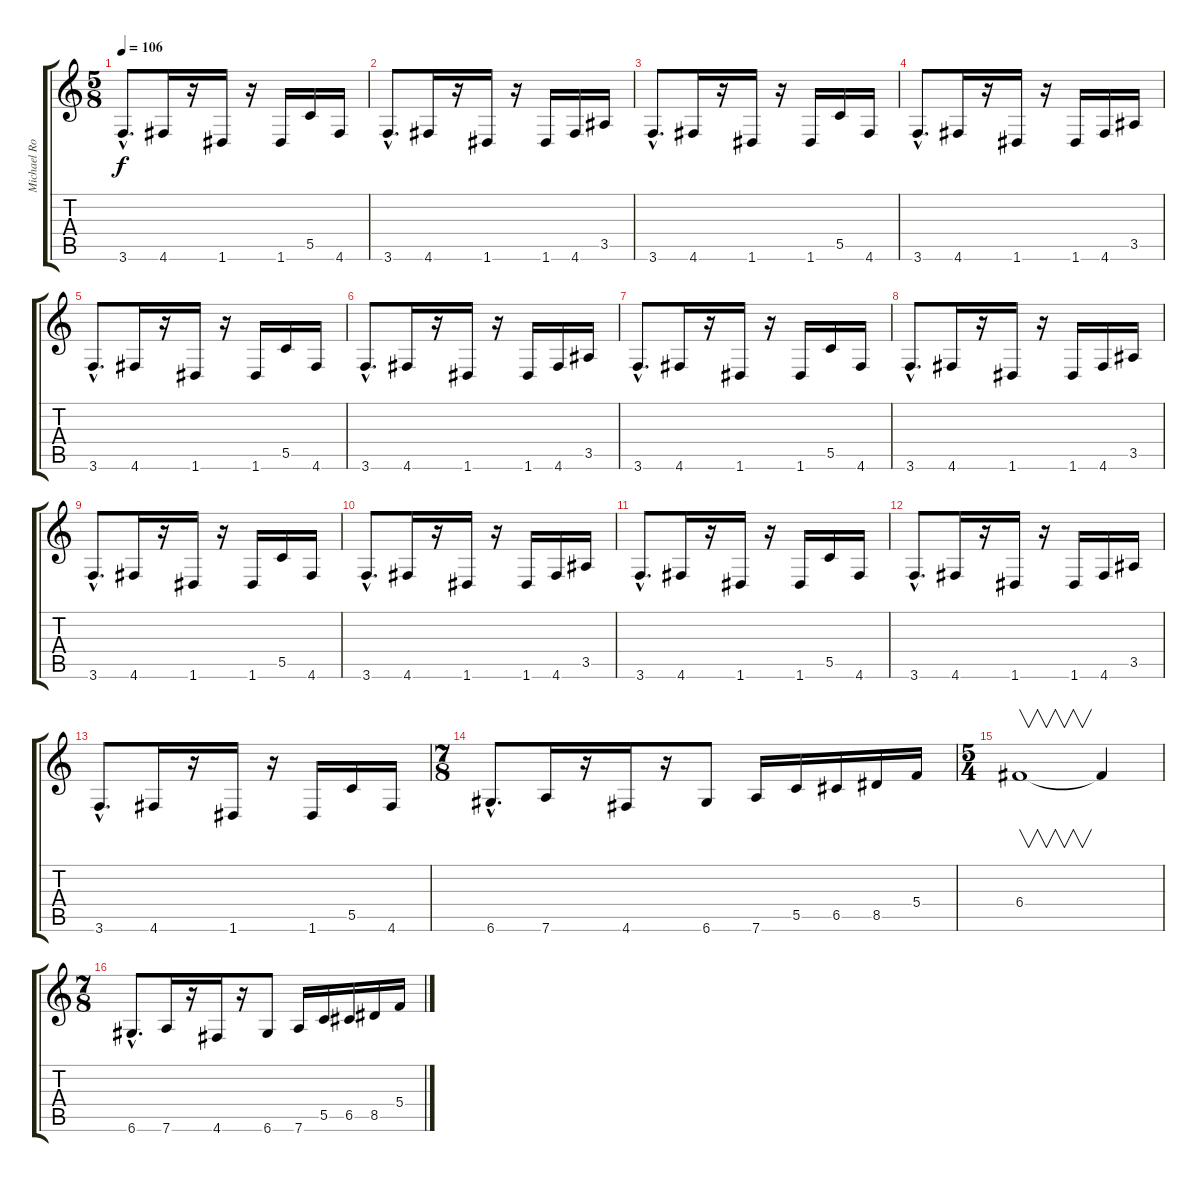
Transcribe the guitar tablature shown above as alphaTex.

\track ("Michael Romeo" "Michael Ro") {instrument distortionguitar}
\staff {score tabs}
\tuning (D4 A3 F3 C3 G2 D2) {hide}
\ts (5 8)
\tempo 106
\clef g2
\ks c
3.6{hac}.8{d dy f} 4.6.16 r.16 1.6.16 r.16 1.6.16 5.5.16 4.6.16 |
3.6{hac}.8{d} 4.6.16 r.16 1.6.16 r.16 1.6.16 4.6.16 3.5.16 |
3.6{hac}.8{d} 4.6.16 r.16 1.6.16 r.16 1.6.16 5.5.16 4.6.16 |
3.6{hac}.8{d} 4.6.16 r.16 1.6.16 r.16 1.6.16 4.6.16 3.5.16 |
3.6{hac}.8{d} 4.6.16 r.16 1.6.16 r.16 1.6.16 5.5.16 4.6.16 |
3.6{hac}.8{d} 4.6.16 r.16 1.6.16 r.16 1.6.16 4.6.16 3.5.16 |
3.6{hac}.8{d} 4.6.16 r.16 1.6.16 r.16 1.6.16 5.5.16 4.6.16 |
3.6{hac}.8{d} 4.6.16 r.16 1.6.16 r.16 1.6.16 4.6.16 3.5.16 |
3.6{hac}.8{d} 4.6.16 r.16 1.6.16 r.16 1.6.16 5.5.16 4.6.16 |
3.6{hac}.8{d} 4.6.16 r.16 1.6.16 r.16 1.6.16 4.6.16 3.5.16 |
3.6{hac}.8{d} 4.6.16 r.16 1.6.16 r.16 1.6.16 5.5.16 4.6.16 |
3.6{hac}.8{d} 4.6.16 r.16 1.6.16 r.16 1.6.16 4.6.16 3.5.16 |
3.6{hac}.8{d} 4.6.16 r.16 1.6.16 r.16 1.6.16 5.5.16 4.6.16 |
\ts (7 8)
6.6{hac}.8{d} 7.6.16 r.16 4.6.16 r.16 6.6.8 7.6.16 5.5.16 6.5.16 8.5.16 5.4.16 |
\ts (5 4)
6.4.1{v} 6.4{t}.4 |
\ts (7 8)
6.6{hac}.8{d} 7.6.16 r.16 4.6.16 r.16 6.6.8 7.6.16 5.5.16 6.5.16 8.5.16 5.4.16
